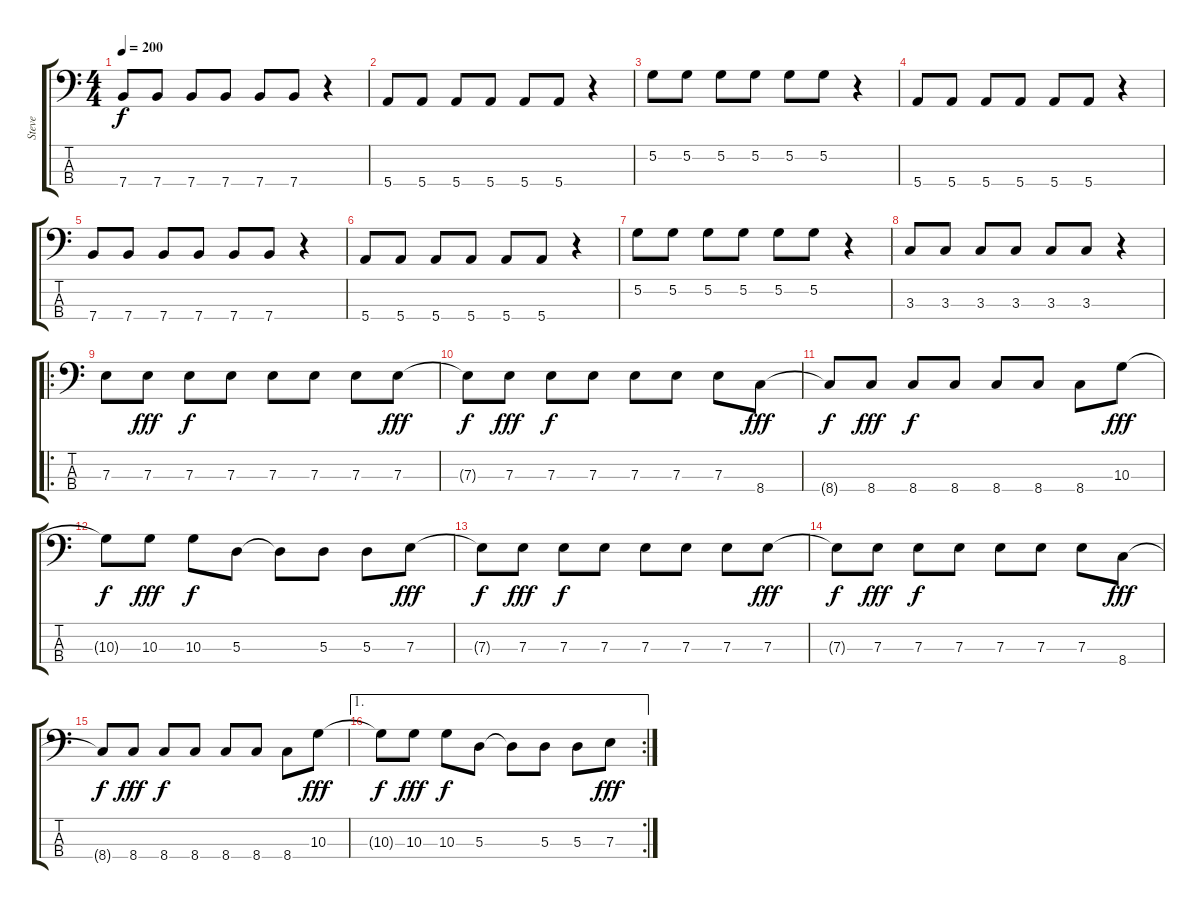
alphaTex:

\track ("Steve" "Steve") {instrument electricbassfinger}
\staff {score tabs}
\tuning (G2 D2 A1 E1) {hide}
\ts (4 4)
\tempo 200
\clef f4
\ks c
7.4.8{dy f} 7.4.8 7.4.8 7.4.8 7.4.8 7.4.8 r.4 |
5.4.8 5.4.8 5.4.8 5.4.8 5.4.8 5.4.8 r.4 |
5.2.8 5.2.8 5.2.8 5.2.8 5.2.8 5.2.8 r.4 |
5.4.8 5.4.8 5.4.8 5.4.8 5.4.8 5.4.8 r.4 |
7.4.8 7.4.8 7.4.8 7.4.8 7.4.8 7.4.8 r.4 |
5.4.8 5.4.8 5.4.8 5.4.8 5.4.8 5.4.8 r.4 |
5.2.8 5.2.8 5.2.8 5.2.8 5.2.8 5.2.8 r.4 |
3.3.8 3.3.8 3.3.8 3.3.8 3.3.8 3.3.8 r.4 |
\ro
7.3.8 7.3.8{dy fff} 7.3.8{dy f} 7.3.8 7.3.8 7.3.8 7.3.8 7.3.8{dy fff} |
7.3{t}.8{dy f} 7.3.8{dy fff} 7.3.8{dy f} 7.3.8 7.3.8 7.3.8 7.3.8 8.4.8{dy fff} |
8.4{t}.8{dy f} 8.4.8{dy fff} 8.4.8{dy f} 8.4.8 8.4.8 8.4.8 8.4.8 10.3.8{dy fff} |
10.3{t}.8{dy f} 10.3.8{dy fff} 10.3.8{dy f} 5.3.8 5.3{t}.8 5.3.8 5.3.8 7.3.8{dy fff} |
7.3{t}.8{dy f} 7.3.8{dy fff} 7.3.8{dy f} 7.3.8 7.3.8 7.3.8 7.3.8 7.3.8{dy fff} |
7.3{t}.8{dy f} 7.3.8{dy fff} 7.3.8{dy f} 7.3.8 7.3.8 7.3.8 7.3.8 8.4.8{dy fff} |
8.4{t}.8{dy f} 8.4.8{dy fff} 8.4.8{dy f} 8.4.8 8.4.8 8.4.8 8.4.8 10.3.8{dy fff} |
\ae 1
\rc 2
10.3{t}.8{dy f} 10.3.8{dy fff} 10.3.8{dy f} 5.3.8 5.3{t}.8 5.3.8 5.3.8 7.3.8{dy fff}
